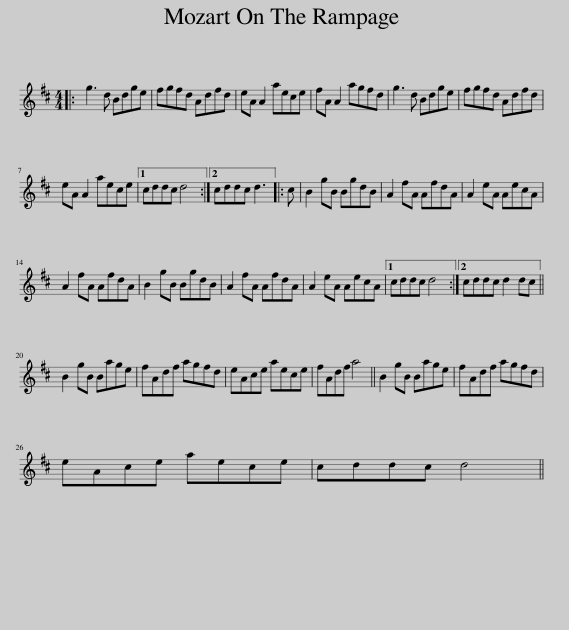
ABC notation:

X:1
L:1/8
M:4/4
I:linebreak $
K:D
V:1 treble
V:1
|: g3 d Bdge | fgfd Adfd | eA A2 aece | fA A2 agfd | g3 d Bdge | %5
 fgfd Adfd |$ eA A2 aece |1 cddc d4 :|2 cddc d3 |: c | %10
 B2 gB BgdB | A2 fA AfdA | A2 eA AecA |$ A2 fA AfdA | B2 gB BgdB | %15
 A2 fA AfdA | A2 eA AecA |1 cddc d4 :|2 cddc d2 dc ||$ B2 gB Bage | %20
 fAdf agfd | eAce aece | fAdf a4 || B2 gB Bage | fAdf agfd |$ %25
 eAce aece | cddc d4 || %27
